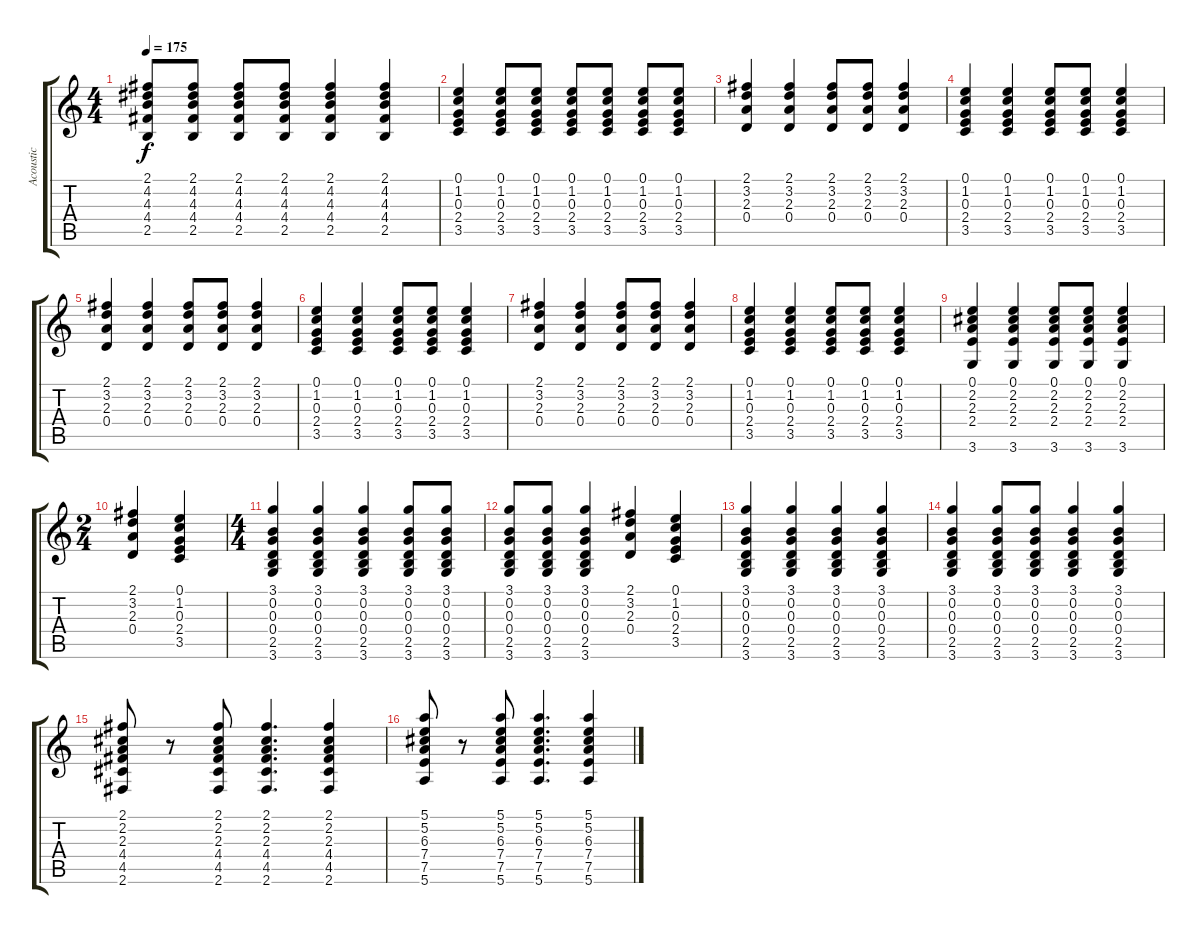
\track ("Acoustic" "Acoustic") {instrument acousticguitarsteel}
\staff {score tabs}
\tuning (E4 B3 G3 D3 A2 E2) {hide}
\ts (4 4)
\tempo 175
\clef g2
\ks c
(2.1 4.2 4.3 4.4 2.5).8{dy f} (2.1 4.2 4.3 4.4 2.5).8 (2.1 4.2 4.3 4.4 2.5).8 (2.1 4.2 4.3 4.4 2.5).8 (2.1 4.2 4.3 4.4 2.5).4 (2.1 4.2 4.3 4.4 2.5).4 |
(0.1 1.2 0.3 2.4 3.5).4 (0.1 1.2 0.3 2.4 3.5).8 (0.1 1.2 0.3 2.4 3.5).8 (0.1 1.2 0.3 2.4 3.5).8 (0.1 1.2 0.3 2.4 3.5).8 (0.1 1.2 0.3 2.4 3.5).8 (0.1 1.2 0.3 2.4 3.5).8 |
(2.1 3.2 2.3 0.4).4 (2.1 3.2 2.3 0.4).4 (2.1 3.2 2.3 0.4).8 (2.1 3.2 2.3 0.4).8 (2.1 3.2 2.3 0.4).4 |
(0.1 1.2 0.3 2.4 3.5).4 (0.1 1.2 0.3 2.4 3.5).4 (0.1 1.2 0.3 2.4 3.5).8 (0.1 1.2 0.3 2.4 3.5).8 (0.1 1.2 0.3 2.4 3.5).4 |
(2.1 3.2 2.3 0.4).4 (2.1 3.2 2.3 0.4).4 (2.1 3.2 2.3 0.4).8 (2.1 3.2 2.3 0.4).8 (2.1 3.2 2.3 0.4).4 |
(0.1 1.2 0.3 2.4 3.5).4 (0.1 1.2 0.3 2.4 3.5).4 (0.1 1.2 0.3 2.4 3.5).8 (0.1 1.2 0.3 2.4 3.5).8 (0.1 1.2 0.3 2.4 3.5).4 |
(2.1 3.2 2.3 0.4).4 (2.1 3.2 2.3 0.4).4 (2.1 3.2 2.3 0.4).8 (2.1 3.2 2.3 0.4).8 (2.1 3.2 2.3 0.4).4 |
(0.1 1.2 0.3 2.4 3.5).4 (0.1 1.2 0.3 2.4 3.5).4 (0.1 1.2 0.3 2.4 3.5).8 (0.1 1.2 0.3 2.4 3.5).8 (0.1 1.2 0.3 2.4 3.5).4 |
(0.1 2.2 2.3 2.4 3.6).4 (0.1 2.2 2.3 2.4 3.6).4 (0.1 2.2 2.3 2.4 3.6).8 (0.1 2.2 2.3 2.4 3.6).8 (0.1 2.2 2.3 2.4 3.6).4 |
\ts (2 4)
(2.1 3.2 2.3 0.4).4 (0.1 1.2 0.3 2.4 3.5).4 |
\ts (4 4)
(3.1 0.2 0.3 0.4 2.5 3.6).4 (3.1 0.2 0.3 0.4 2.5 3.6).4 (3.1 0.2 0.3 0.4 2.5 3.6).4 (3.1 0.2 0.3 0.4 2.5 3.6).8 (3.1 0.2 0.3 0.4 2.5 3.6).8 |
(3.1 0.2 0.3 0.4 2.5 3.6).8 (3.1 0.2 0.3 0.4 2.5 3.6).8 (3.1 0.2 0.3 0.4 2.5 3.6).4 (2.1 3.2 2.3 0.4).4 (0.1 1.2 0.3 2.4 3.5).4 |
(3.1 0.2 0.3 0.4 2.5 3.6).4 (3.1 0.2 0.3 0.4 2.5 3.6).4 (3.1 0.2 0.3 0.4 2.5 3.6).4 (3.1 0.2 0.3 0.4 2.5 3.6).4 |
(3.1 0.2 0.3 0.4 2.5 3.6).4 (3.1 0.2 0.3 0.4 2.5 3.6).8 (3.1 0.2 0.3 0.4 2.5 3.6).8 (3.1 0.2 0.3 0.4 2.5 3.6).4 (3.1 0.2 0.3 0.4 2.5 3.6).4 |
(2.1 2.2 2.3 4.4 4.5 2.6).8 r.8 (2.1 2.2 2.3 4.4 4.5 2.6).8 (2.1 2.2 2.3 4.4 4.5 2.6).4{d} (2.1 2.2 2.3 4.4 4.5 2.6).4 |
(5.1 5.2 6.3 7.4 7.5 5.6).8 r.8 (5.1 5.2 6.3 7.4 7.5 5.6).8 (5.1 5.2 6.3 7.4 7.5 5.6).4{d} (5.1 5.2 6.3 7.4 7.5 5.6).4
